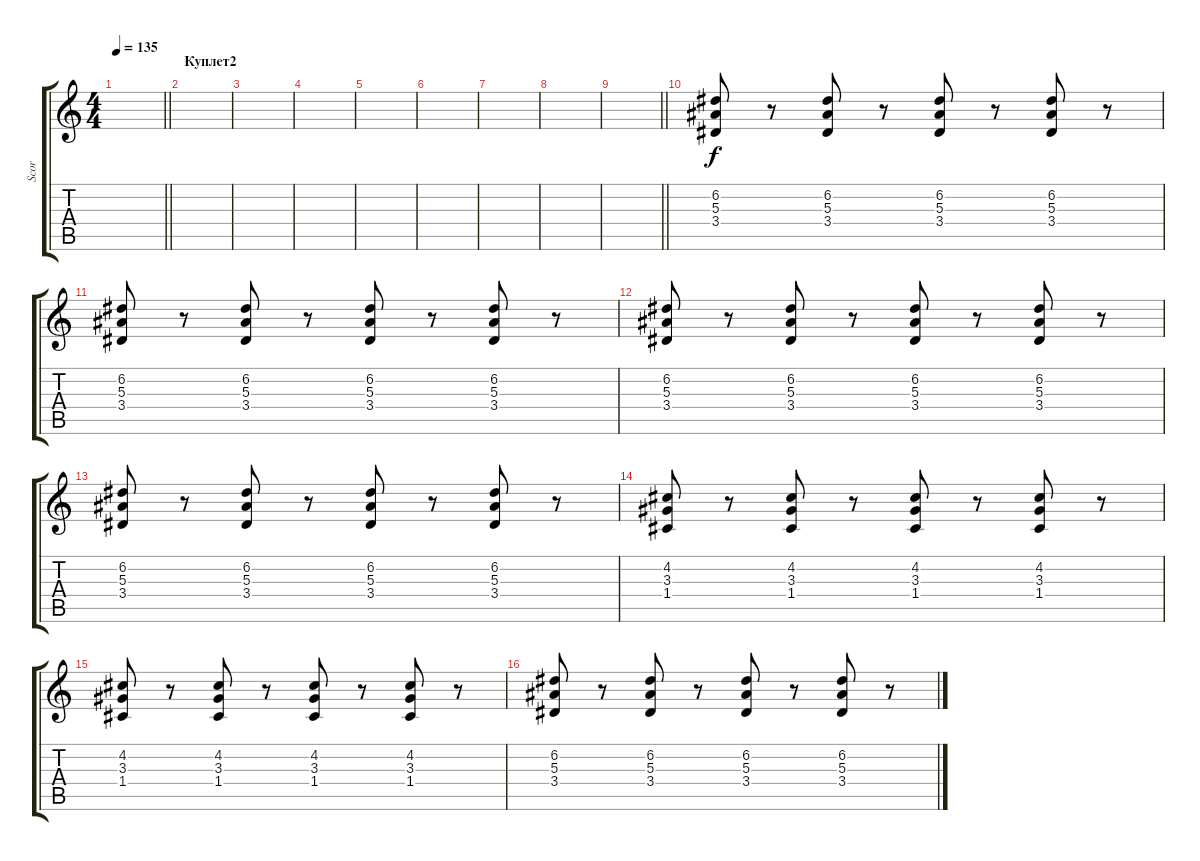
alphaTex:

\track ("Scor" "Scor") {instrument overdrivenguitar}
\staff {score tabs}
\tuning (D4 A3 F3 C3 G2 C2) {hide}
\ts (4 4)
\tempo 135
\clef g2
\barLineRight lightlight
\ks c
|
\section ("" "Куплет2")
|
|
|
|
|
|
|
\barLineRight lightlight
|
(6.2 5.3 3.4).8 r.8 (6.2 5.3 3.4).8 r.8 (6.2 5.3 3.4).8 r.8 (6.2 5.3 3.4).8 r.8 |
(6.2 5.3 3.4).8 r.8 (6.2 5.3 3.4).8 r.8 (6.2 5.3 3.4).8 r.8 (6.2 5.3 3.4).8 r.8 |
(6.2 5.3 3.4).8 r.8 (6.2 5.3 3.4).8 r.8 (6.2 5.3 3.4).8 r.8 (6.2 5.3 3.4).8 r.8 |
(6.2 5.3 3.4).8 r.8 (6.2 5.3 3.4).8 r.8 (6.2 5.3 3.4).8 r.8 (6.2 5.3 3.4).8 r.8 |
(4.2 3.3 1.4).8 r.8 (4.2 3.3 1.4).8 r.8 (4.2 3.3 1.4).8 r.8 (4.2 3.3 1.4).8 r.8 |
(4.2 3.3 1.4).8 r.8 (4.2 3.3 1.4).8 r.8 (4.2 3.3 1.4).8 r.8 (4.2 3.3 1.4).8 r.8 |
(6.2 5.3 3.4).8 r.8 (6.2 5.3 3.4).8 r.8 (6.2 5.3 3.4).8 r.8 (6.2 5.3 3.4).8 r.8
